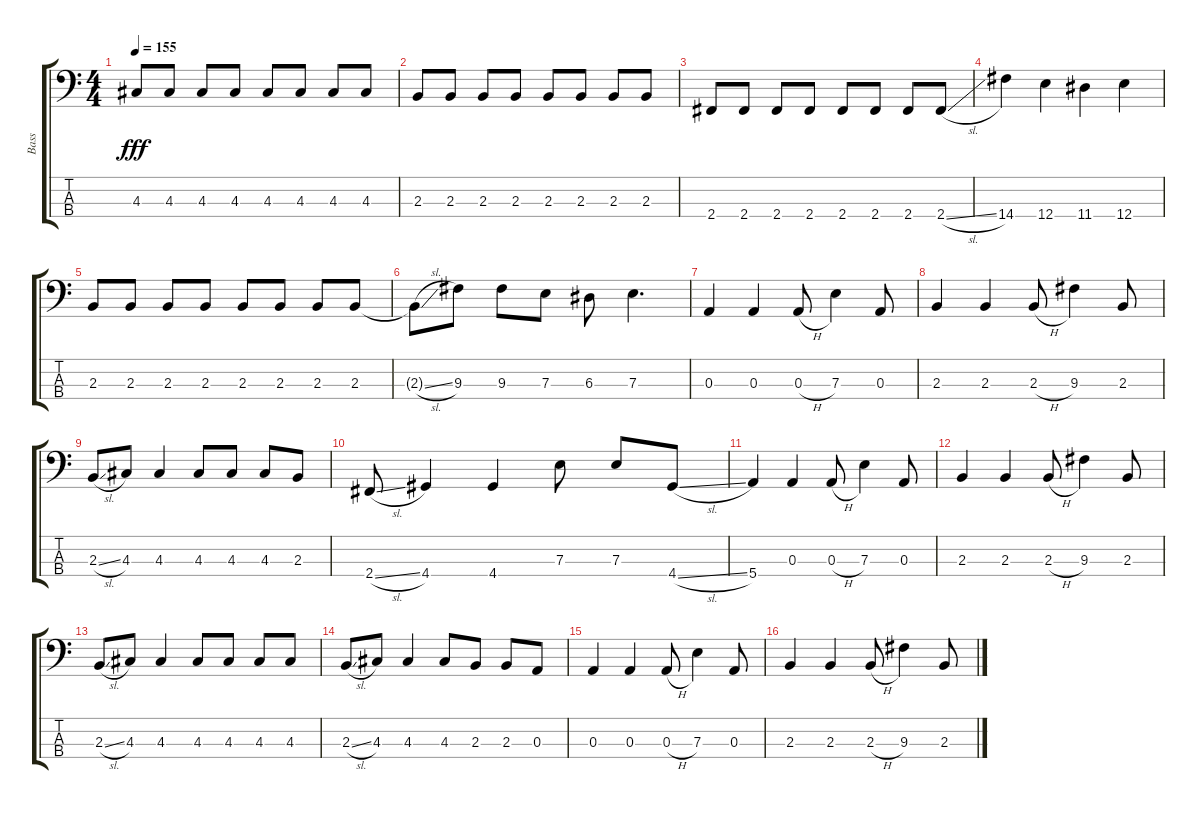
\track ("Bass " "Bass ") {instrument electricbasspick}
\staff {score tabs}
\tuning (G2 D2 A1 E1) {hide}
\ts (4 4)
\tempo 155
\clef f4
\ks c
4.3.8{dy fff} 4.3.8 4.3.8 4.3.8 4.3.8 4.3.8 4.3.8 4.3.8 |
2.3.8 2.3.8 2.3.8 2.3.8 2.3.8 2.3.8 2.3.8 2.3.8 |
2.4.8 2.4.8 2.4.8 2.4.8 2.4.8 2.4.8 2.4.8 2.4{sl}.8 |
14.4.4 12.4.4 11.4.4 12.4.4 |
2.3.8 2.3.8 2.3.8 2.3.8 2.3.8 2.3.8 2.3.8 2.3.8 |
2.3{sl t}.8 9.3.8 9.3.8 7.3.8 6.3.8 7.3.4{d} |
0.3.4 0.3.4 0.3{h}.8 7.3.4 0.3.8 |
2.3.4 2.3.4 2.3{h}.8 9.3.4 2.3.8 |
2.3{sl}.8 4.3.8 4.3.4 4.3.8 4.3.8 4.3.8 2.3.8 |
2.4{sl}.8 4.4.4 4.4.4 7.3.8 7.3.8 4.4{sl}.8 |
5.4.4 0.3.4 0.3{h}.8 7.3.4 0.3.8 |
2.3.4 2.3.4 2.3{h}.8 9.3.4 2.3.8 |
2.3{sl}.8 4.3.8 4.3.4 4.3.8 4.3.8 4.3.8 4.3.8 |
2.3{sl}.8 4.3.8 4.3.4 4.3.8 2.3.8 2.3.8 0.3.8 |
0.3.4 0.3.4 0.3{h}.8 7.3.4 0.3.8 |
2.3.4 2.3.4 2.3{h}.8 9.3.4 2.3.8
